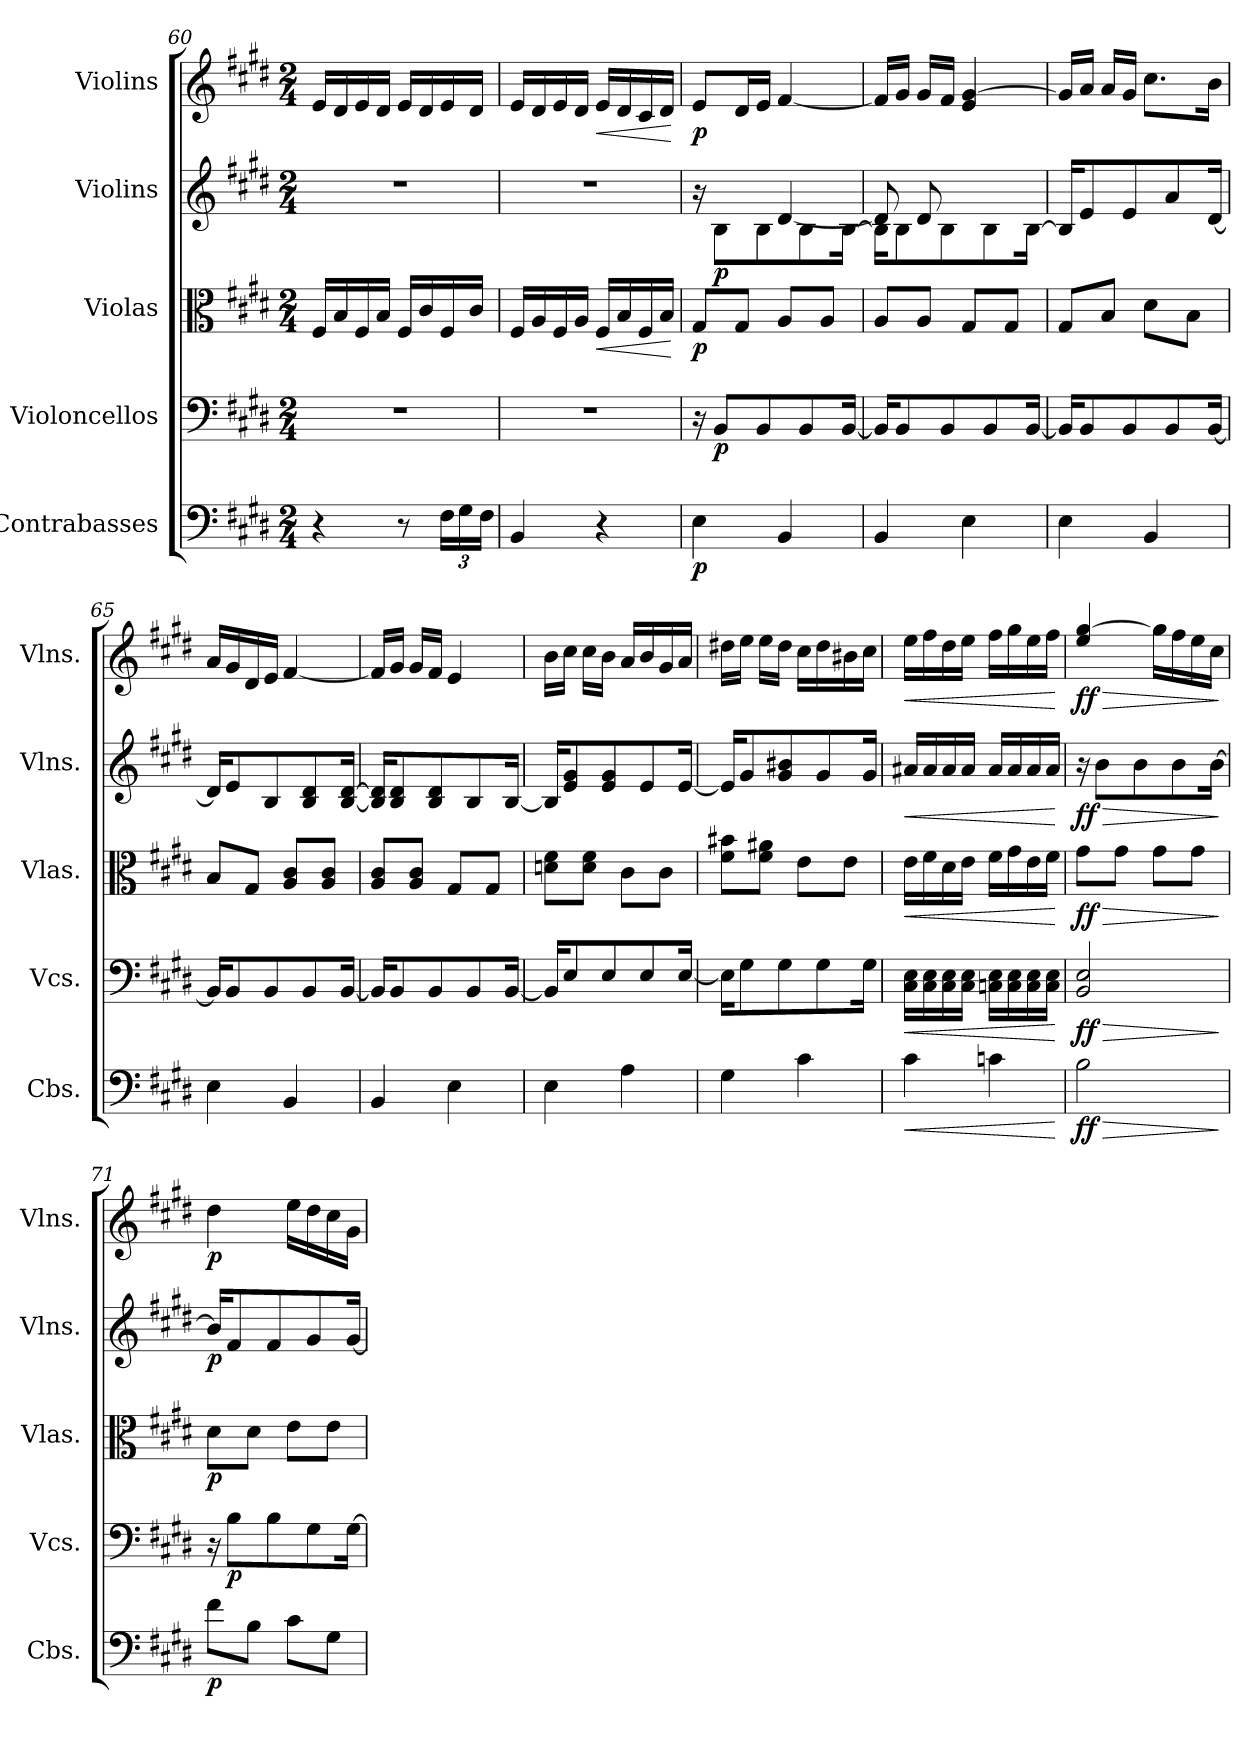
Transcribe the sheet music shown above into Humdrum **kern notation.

**kern	**dynam	**kern	**dynam	**kern	**dynam	**kern	**dynam	**kern	**dynam
*part5	*part5	*part4	*part4	*part3	*part3	*part2	*part2	*part1	*part1
*staff5	*staff5	*staff4	*staff4	*staff3	*staff3	*staff2	*staff2	*staff1	*staff1
*I"Contrabasses	*	*I"Violoncellos	*	*I"Violas	*	*I"Violins	*	*I"Violins	*
*I'Cbs.	*	*I'Vcs.	*	*I'Vlas.	*	*I'Vlns.	*	*I'Vlns.	*
*clefF4	*	*clefF4	*	*clefC3	*	*clefG2	*	*clefG2	*
*ITrd7c12	*	*	*	*	*	*	*	*	*
*k[f#c#g#d#]	*	*k[f#c#g#d#]	*	*k[f#c#g#d#]	*	*k[f#c#g#d#]	*	*k[f#c#g#d#]	*
*M2/4	*	*M2/4	*	*M2/4	*	*M2/4	*	*M2/4	*
*MM40	*	*MM40	*	*MM40	*	*MM40	*	*MM40	*
=60	=60	=60	=60	=60	=60	=60	=60	=60	=60
4r	.	2r	.	16F#/LL	.	2r	.	16e/LL	.
.	.	.	.	16B/	.	.	.	16d#/	.
.	.	.	.	16F#/	.	.	.	16e/	.
.	.	.	.	16B/JJ	.	.	.	16d#/JJ	.
*	*	*	*	*	*	*	*	*MM36	*
8r	.	.	.	16F#/LL	.	.	.	16e/LL	.
.	.	.	.	16c#/	.	.	.	16d#/	.
*Xbrackettup	*	*	*	*	*	*	*	*	*
24FF#\LL	.	.	.	16F#/	.	.	.	16e/	.
24GG#\	.	.	.	.	.	.	.	.	.
.	.	.	.	16c#/JJ	.	.	.	16d#/JJ	.
24FF#\JJ	.	.	.	.	.	.	.	.	.
=61	=61	=61	=61	=61	=61	=61	=61	=61	=61
*	*	*	*	*	*	*	*	*MM30	*
4BBB/	.	2r	.	16F#/LL	.	2r	.	16e/LL	.
.	.	.	.	16A/	.	.	.	16d#/	.
.	.	.	.	16F#/	.	.	.	16e/	.
.	.	.	.	16A/JJ	.	.	.	16d#/JJ	.
*	*	*	*	*	*	*	*	*MM26	*
!	!	!	!	!	!LO:HP:b	!	!	!	!LO:HP:b
4r	.	.	.	16F#/LL	<	.	.	16e/LL	<
.	.	.	.	16B/	.	.	.	16d#/	.
.	.	.	.	16F#/	.	.	.	16c#/	.
.	.	.	.	16B/JJ	.	.	.	16d#/JJ	.
.	.	.	.	.	[	.	.	.	[
=62	=62	=62	=62	=62	=62	=62	=62	=62	=62
*	*	*	*	*	*	*	*	*MM30	*
*	*	*	*	*	*	*^	*	*	*
!	!LO:DY:b	!	!	!	!LO:DY:b	!	!	!	!	!LO:DY:b
4EE\	p	16r	.	8G#/L	p	16r	4ryy	.	8e/L	p
!	!	!	!LO:DY:b	!	!	!	!	!LO:DY:b	!	!
.	.	8BB/L	p	.	.	8B\L	.	p	.	.
.	.	.	.	8G#/J	.	.	.	.	16d#/L	.
.	.	8BB/	.	.	.	8B\	.	.	16e/JJ	.
4BBB/	.	.	.	8A/L	.	.	[4d#/	.	[4f#/	.
.	.	8BB/	.	.	.	8B\	.	.	.	.
.	.	.	.	8A/J	.	.	.	.	.	.
.	.	[16BB/Jk	.	.	.	[16B\Jk	.	.	.	.
=63	=63	=63	=63	=63	=63	=63	=63	=63	=63	=63
4BBB/	.	16BB/KL]	.	8A/L	.	16B\KL]	8d#/]	.	16f#/LL]	.
.	.	8BB/	.	.	.	8B\	.	.	16g#/JJ	.
.	.	.	.	8A/J	.	.	8d#/	.	16g#/LL	.
.	.	8BB/	.	.	.	8B\	.	.	16f#/JJ	.
4EE\	.	.	.	8G#/L	.	.	4ryy	.	4e/ [4g#/	.
.	.	8BB/	.	.	.	8B\	.	.	.	.
.	.	.	.	8G#/J	.	.	.	.	.	.
.	.	[16BB/Jk	.	.	.	[16B\Jk	.	.	.	.
*	*	*	*	*	*	*v	*v	*	*	*
!!LO:LB:g=z
=64	=64	=64	=64	=64	=64	=64	=64	=64	=64
4EE\	.	16BB/KL]	.	8G#/L	.	16B/KL]	.	16g#/LL]	.
.	.	8BB/	.	.	.	8e/	.	16a/JJ	.
.	.	.	.	8B/J	.	.	.	16a/LL	.
.	.	8BB/	.	.	.	8e/	.	16g#/JJ	.
4BBB/	.	.	.	8d#\L	.	.	.	8.cc#\L	.
.	.	8BB/	.	.	.	8a/	.	.	.
.	.	.	.	8B\J	.	.	.	.	.
.	.	[16BB/Jk	.	.	.	[16d#/Jk	.	16b\Jk	.
=65	=65	=65	=65	=65	=65	=65	=65	=65	=65
4EE\	.	16BB/KL]	.	8B/L	.	16d#/KL]	.	16a/LL	.
.	.	8BB/	.	.	.	8e/	.	16g#/	.
.	.	.	.	8G#/J	.	.	.	16d#/	.
.	.	8BB/	.	.	.	8B/	.	16e/JJ	.
4BBB/	.	.	.	8A/ 8c#/L	.	.	.	[4f#/	.
.	.	8BB/	.	.	.	8B/ 8d#/	.	.	.
.	.	.	.	8A/ 8c#/J	.	.	.	.	.
.	.	[16BB/Jk	.	.	.	[16B/ [16d#/Jk	.	.	.
=66	=66	=66	=66	=66	=66	=66	=66	=66	=66
4BBB/	.	16BB/KL]	.	8A/ 8c#/L	.	16B/] 16d#/]KL	.	16f#/LL]	.
.	.	8BB/	.	.	.	8B/ 8d#/	.	16g#/JJ	.
.	.	.	.	8A/ 8c#/J	.	.	.	16g#/LL	.
.	.	8BB/	.	.	.	8B/ 8d#/	.	16f#/JJ	.
4EE\	.	.	.	8G#/L	.	.	.	4e/	.
.	.	8BB/	.	.	.	8B/	.	.	.
.	.	.	.	8G#/J	.	.	.	.	.
.	.	[16BB/Jk	.	.	.	[16B/Jk	.	.	.
=67	=67	=67	=67	=67	=67	=67	=67	=67	=67
4EE\	.	16BB/KL]	.	8dn\ 8f#\L	.	16B/KL]	.	16b\LL	.
.	.	8E/	.	.	.	8e/ 8g#/	.	16cc#\JJ	.
.	.	.	.	8d\ 8f#\J	.	.	.	16cc#\LL	.
.	.	8E/	.	.	.	8e/ 8g#/	.	16b\JJ	.
4AA\	.	.	.	8c#\L	.	.	.	16a/LL	.
.	.	8E/	.	.	.	8e/	.	16b/	.
.	.	.	.	8c#\J	.	.	.	16g#/	.
.	.	[16E/Jk	.	.	.	[16e/Jk	.	16a/JJ	.
=68	=68	=68	=68	=68	=68	=68	=68	=68	=68
4GG#\	.	16E\KL]	.	8f#\ 8b#X\L	.	16e/KL]	.	16dd#X\LL	.
.	.	8G#\	.	.	.	8g#/	.	16ee\JJ	.
.	.	.	.	8f#\ 8a#X\J	.	.	.	16ee\LL	.
.	.	8G#\	.	.	.	8g#/ 8b#X/	.	16dd#\JJ	.
4C#\	.	.	.	8e\L	.	.	.	16cc#\LL	.
.	.	8G#\	.	.	.	8g#/	.	16dd#\	.
.	.	.	.	8e\J	.	.	.	16b#X\	.
.	.	16G#\Jk	.	.	.	16g#/Jk	.	16cc#\JJ	.
!!LO:PB:g=z
=69	=69	=69	=69	=69	=69	=69	=69	=69	=69
!	!LO:HP:b	!	!LO:HP:b	!	!LO:HP:b	!	!LO:HP:b	!	!LO:HP:b
4C#\	<	16C#\ 16E\LL	<	16e\LL	<	16a#X/LL	<	16ee\LL	<
.	.	16C#\ 16E\	.	16f#\	.	16a#/	.	16ff#\	.
.	.	16C#\ 16E\	.	16d#\	.	16a#/	.	16dd#\	.
.	.	16C#\ 16E\JJ	.	16e\JJ	.	16a#/JJ	.	16ee\JJ	.
4Cn\	.	16Cn\ 16E\LL	.	16f#\LL	.	16a#/LL	.	16ff#\LL	.
.	.	16C\ 16E\	.	16g#\	.	16a#/	.	16gg#\	.
.	.	16C\ 16E\	.	16e\	.	16a#/	.	16ee\	.
.	.	16C\ 16E\JJ	.	16f#\JJ	.	16a#/JJ	.	16ff#\JJ	.
.	[	.	[	.	[	.	[	.	[
=70	=70	=70	=70	=70	=70	=70	=70	=70	=70
!	!LO:HP:b	!	!LO:HP:b	!	!LO:HP:b	!	!LO:HP:b	!	!LO:HP:b
!	!LO:DY:n=1:b	!	!LO:DY:n=1:b	!	!LO:DY:n=1:b	!	!LO:DY:n=1:b	!	!LO:DY:n=1:b
2BB\	> ff	2BB/ 2E/	> ff	8g#\L	> ff	16r	> ff	4ee/ [4gg#/	> ff
.	.	.	.	.	.	8b\L	.	.	.
.	.	.	.	8g#\J	.	.	.	.	.
.	.	.	.	.	.	8b\	.	.	.
.	.	.	.	8g#\L	.	.	.	16gg#\LL]	.
.	.	.	.	.	.	8b\	.	16ff#\	.
.	.	.	.	8g#\J	.	.	.	16ee\	.
.	.	.	.	.	.	[16b\Jk	.	16cc#\JJ	.
.	]	.	]	.	]	.	]	.	]
=71	=71	=71	=71	=71	=71	=71	=71	=71	=71
!	!LO:DY:b	!	!	!	!LO:DY:b	!	!LO:DY:b	!	!LO:DY:b
8F#\L	p	16r	.	8d#\L	p	16b/KL]	p	4dd#\	p
!	!	!	!LO:DY:b	!	!	!	!	!	!
.	.	8B\L	p	.	.	8f#/	.	.	.
8BB\J	.	.	.	8d#\J	.	.	.	.	.
.	.	8B\	.	.	.	8f#/	.	.	.
8C#\L	.	.	.	8e\L	.	.	.	16ee\LL	.
.	.	8G#\	.	.	.	8g#/	.	16dd#\	.
8GG#\J	.	.	.	8e\J	.	.	.	16cc#\	.
.	.	[16G#\Jk	.	.	.	[16g#/Jk	.	16g#\JJ	.
=	=	=	=	=	=	=	=	=	=
*-	*-	*-	*-	*-	*-	*-	*-	*-	*-
